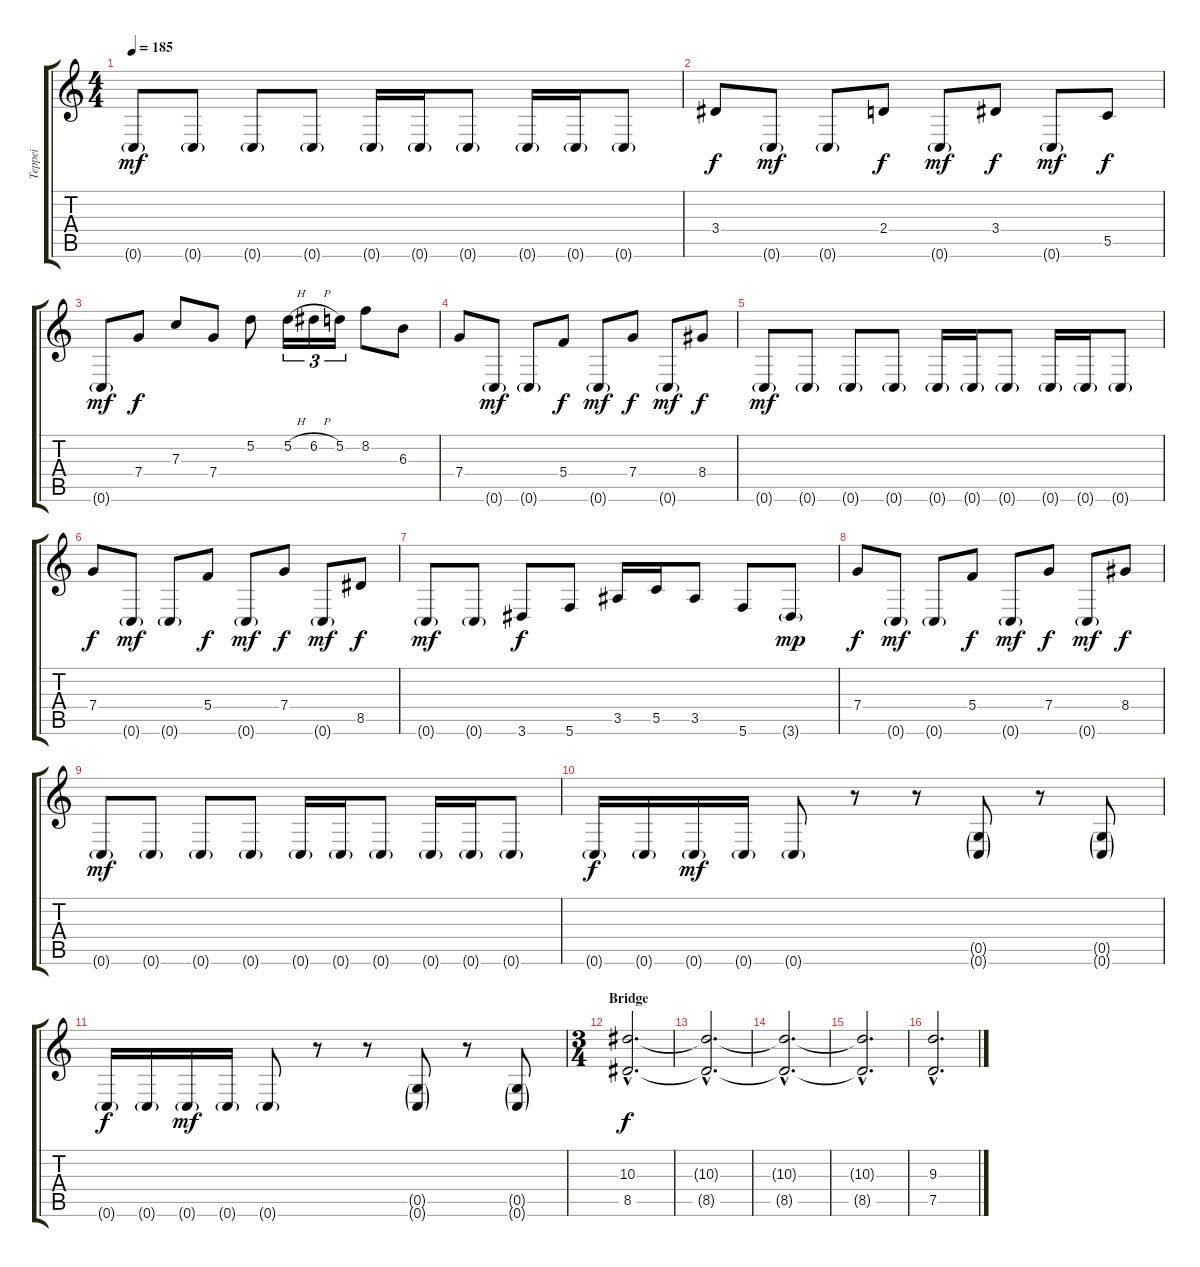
\track ("Teppei" "Teppei") {instrument overdrivenguitar}
\staff {score tabs}
\tuning (D4 A3 F3 C3 G2 C2) {hide}
\ts (4 4)
\tempo 185
\clef g2
\ks c
0.6{g}.8{dy mf} 0.6{g}.8 0.6{g}.8 0.6{g}.8 0.6{g}.16 0.6{g}.16 0.6{g}.8 0.6{g}.16 0.6{g}.16 0.6{g}.8 |
3.4.8{dy f} 0.6{g}.8{dy mf} 0.6{g}.8 2.4.8{dy f} 0.6{g}.8{dy mf} 3.4.8{dy f} 0.6{g}.8{dy mf} 5.5.8{dy f} |
0.6{g}.8{dy mf} 7.4.8{dy f} 7.3.8 7.4.8 5.2.8 5.2{h}.16{tu (3 2)} 6.2{h}.16{tu (3 2)} 5.2.16{tu (3 2)} 8.2.8 6.3.8 |
7.4.8 0.6{g}.8{dy mf} 0.6{g}.8 5.4.8{dy f} 0.6{g}.8{dy mf} 7.4.8{dy f} 0.6{g}.8{dy mf} 8.4.8{dy f} |
0.6{g}.8{dy mf} 0.6{g}.8 0.6{g}.8 0.6{g}.8 0.6{g}.16 0.6{g}.16 0.6{g}.8 0.6{g}.16 0.6{g}.16 0.6{g}.8 |
7.4.8{dy f} 0.6{g}.8{dy mf} 0.6{g}.8 5.4.8{dy f} 0.6{g}.8{dy mf} 7.4.8{dy f} 0.6{g}.8{dy mf} 8.5.8{dy f} |
0.6{g}.8{dy mf} 0.6{g}.8 3.6.8{dy f} 5.6.8 3.5.16 5.5.16 3.5.8 5.6.8 3.6{g}.8{dy mp} |
7.4.8{dy f} 0.6{g}.8{dy mf} 0.6{g}.8 5.4.8{dy f} 0.6{g}.8{dy mf} 7.4.8{dy f} 0.6{g}.8{dy mf} 8.4.8{dy f} |
0.6{g}.8{dy mf} 0.6{g}.8 0.6{g}.8 0.6{g}.8 0.6{g}.16 0.6{g}.16 0.6{g}.8 0.6{g}.16 0.6{g}.16 0.6{g}.8 |
0.6{g}.16{dy f} 0.6{g}.16 0.6{g}.16{dy mf} 0.6{g}.16 0.6{g}.8 r.8 r.8 (0.5{g} 0.6{g}).8 r.8 (0.5{g} 0.6{g}).8 |
0.6{g}.16{dy f} 0.6{g}.16 0.6{g}.16{dy mf} 0.6{g}.16 0.6{g}.8 r.8 r.8 (0.5{g} 0.6{g}).8 r.8 (0.5{g} 0.6{g}).8 |
\ts (3 4)
\section ("" "Bridge")
(10.3{hac} 8.5{hac}).2{d dy f} |
(10.3{hac t} 8.5{hac t}).2{d} |
(10.3{hac t} 8.5{hac t}).2{d} |
(10.3{hac t} 8.5{hac t}).2{d} |
(9.3{hac} 7.5{hac}).2{d}
